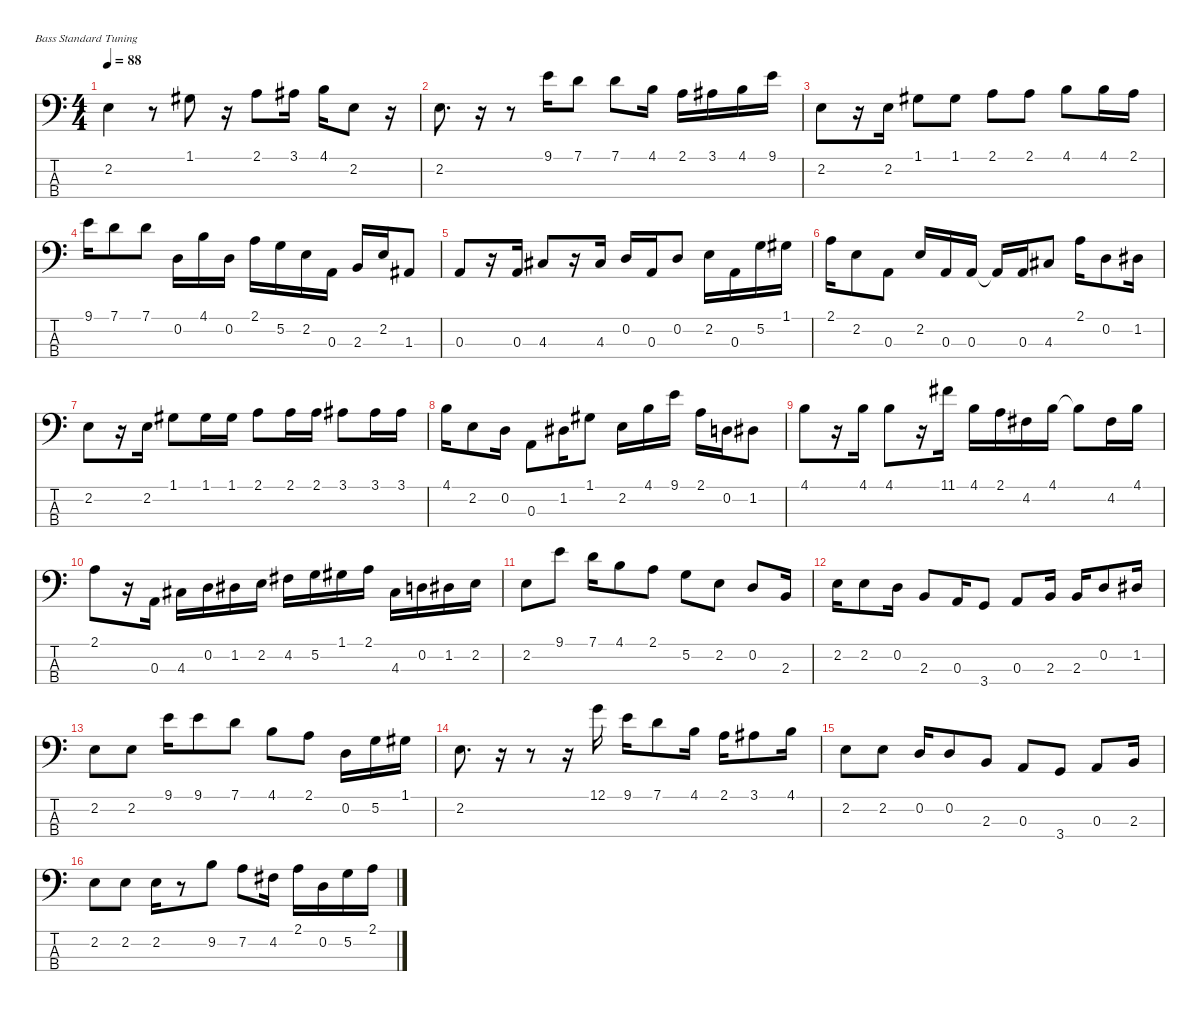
\defaultSystemsLayout 4
\hideDynamics
\bracketExtendMode nobrackets
\singleTrackTrackNamePolicy hidden
\multiTrackTrackNamePolicy hidden
\firstSystemTrackNameMode fullname
\firstSystemTrackNameOrientation horizontal
\otherSystemsTrackNameOrientation horizontal
\track ("Jonesy" "el.bs.") {instrument electricbassfinger}
\staff {score tabs}
\tuning (G2 D2 A1 E1)
\ts (4 4)
\tempo 88
\clef f4
\ks c
2.2.4{dy f beam Down} r.8{beam Down} 1.1{acc #}.8{beam Down} r.16{beam Down} 2.1.8{beam Down} 3.1{acc #}.16{beam Down} 4.1.16{beam Down} 2.2.8{beam Down} r.16{beam Down} |
2.2.8{d beam Down} r.16{beam Down} r.8{beam Down} 9.1.16{beam Down} 7.1.8{beam Down} 7.1.8{beam Down} 4.1.16{beam Down} 2.1.16{beam Down} 3.1{acc #}.16{beam Down} 4.1.16{beam Down} 9.1.16{beam Down} |
2.2.8{beam Down} r.16{beam Down} 2.2.16{beam Down} 1.1{acc #}.8{beam Down} 1.1{acc #}.8{beam Down} 2.1.8{beam Down} 2.1.8{beam Down} 4.1.8{beam Down} 4.1.16{beam Down} 2.1.16{beam Down} |
9.1.16{beam Down} 7.1.8{beam Down} 7.1.8{beam Down} 0.2.16{beam Down} 4.1.16{beam Down} 0.2.16{beam Down} 2.1.16{beam Down} 5.2.16{beam Down} 2.2.16{beam Down} 0.3.16{beam Down} 2.3.16{beam Up} 2.2.16{beam Up} 1.3{acc #}.8{beam Up} |
0.3.8{beam Up} r.16{beam Up} 0.3.16{beam Up} 4.3{acc #}.8{beam Up} r.16{beam Up} 4.3{acc #}.16{beam Up} 0.2.16{beam Up} 0.3.16{beam Up} 0.2.8{beam Up} 2.2.16{beam Down} 0.3.16{beam Down} 5.2.16{beam Down} 1.1{acc #}.16{beam Down} |
2.1.16{beam Down} 2.2.8{beam Down} 0.3.8{beam Down} 2.2.16{beam Up} 0.3.16{beam Up} 0.3.16{beam Up} 0.3{t}.16{beam Up} 0.3.16{beam Up} 4.3{acc #}.8{beam Up} 2.1.16{beam Down} 0.2.8{beam Down} 1.2{acc #}.16{beam Down} |
2.2.8{beam Down} r.16{beam Down} 2.2.16{beam Down} 1.1{acc #}.8{beam Down} 1.1{acc #}.16{beam Down} 1.1{acc #}.16{beam Down} 2.1.8{beam Down} 2.1.16{beam Down} 2.1.16{beam Down} 3.1{acc #}.8{beam Down} 3.1{acc #}.16{beam Down} 3.1{acc #}.16{beam Down} |
4.1.16{beam Down} 2.2.8{beam Down} 0.2.16{beam Down} 0.3.8{beam Down} 1.2{acc #}.16{beam Down} 1.1{acc #}.8{beam Down} 2.2.16{beam Down} 4.1.16{beam Down} 9.1.16{beam Down} 2.1.16{beam Down} 0.2.16{beam Down} 1.2{acc #}.8{beam Down} |
4.1.8{beam Down} r.16{beam Down} 4.1.16{beam Down} 4.1.8{beam Down} r.16{beam Down} 11.1{acc #}.16{beam Down} 4.1.16{beam Down} 2.1.16{beam Down} 4.2{acc #}.16{beam Down} 4.1.16{beam Down} 4.1{t}.8{beam Down} 4.2{acc #}.16{beam Down} 4.1.16{beam Down} |
2.1.8{beam Down} r.16{beam Down} 0.3.16{beam Down} 4.3{acc #}.16{beam Down} 0.2.16{beam Down} 1.2{acc #}.16{beam Down} 2.2.16{beam Down} 4.2{acc #}.16{beam Down} 5.2.16{beam Down} 1.1{acc #}.16{beam Down} 2.1.16{beam Down} 4.3{acc #}.16{beam Down} 0.2.16{beam Down} 1.2{acc #}.16{beam Down} 2.2.16{beam Down} |
2.2.8{beam Down} 9.1.8{beam Down} 7.1.16{beam Down} 4.1.8{beam Down} 2.1.8{beam Down} 5.2.8{beam Down} 2.2.8{beam Down} 0.2.8{beam Up} 2.3.16{beam Up} |
2.2.16{beam Down} 2.2.8{beam Down} 0.2.16{beam Down} 2.3.8{beam Up} 0.3.16{beam Up} 3.4.8{beam Up} 0.3.8{beam Up} 2.3.16{beam Up} 2.3.16{beam Up} 0.2.8{beam Up} 1.2{acc #}.16{beam Up} |
2.2.8{beam Down} 2.2.8{beam Down} 9.1.16{beam Down} 9.1.8{beam Down} 7.1.8{beam Down} 4.1.8{beam Down} 2.1.8{beam Down} 0.2.16{beam Down} 5.2.16{beam Down} 1.1{acc #}.16{beam Down} |
2.2.8{d beam Down} r.16{beam Down} r.8{beam Down} r.16{beam Down} 12.1.16{beam Down} 9.1.16{beam Down} 7.1.8{beam Down} 4.1.16{beam Down} 2.1.16{beam Down} 3.1{acc #}.8{beam Down} 4.1.16{beam Down} |
2.2.8{beam Down} 2.2.8{beam Down} 0.2.16{beam Up} 0.2.8{beam Up} 2.3.8{beam Up} 0.3.8{beam Up} 3.4.8{beam Up} 0.3.8{beam Up} 2.3.16{beam Up} |
2.2.8{beam Down} 2.2.8{beam Down} 2.2.16{beam Down} r.8{beam Down} 9.2.8{beam Down} 7.2.8{beam Down} 4.2{acc #}.16{beam Down} 2.1.16{beam Down} 0.2.16{beam Down} 5.2.16{beam Down} 2.1.16{beam Down}
